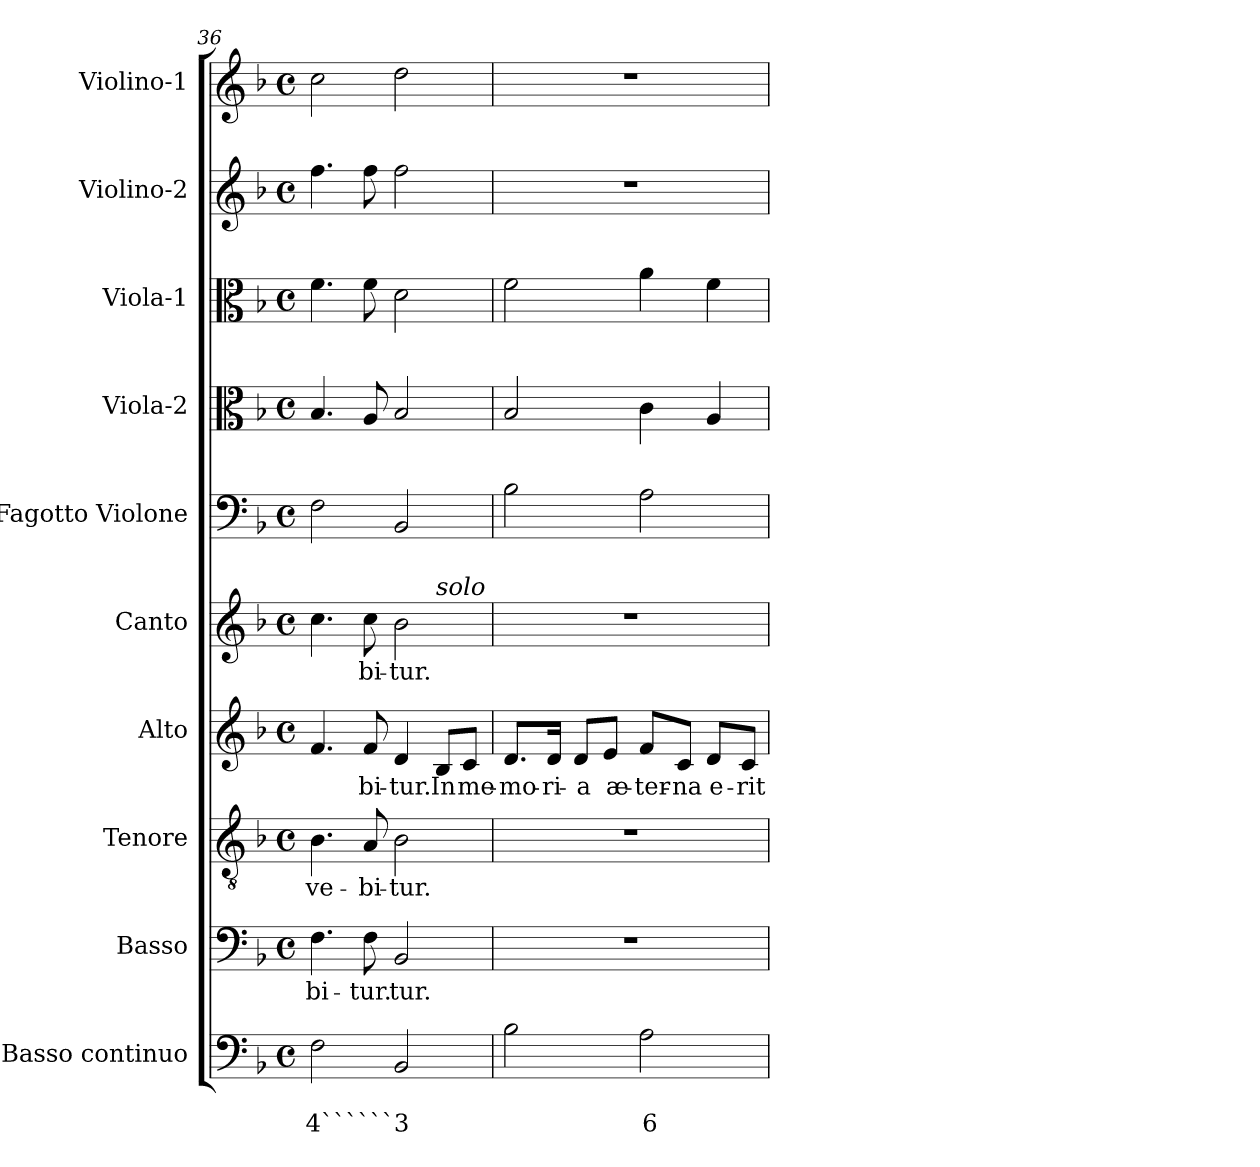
**kern	**text	**text	**kern	**text	**kern	**text	**kern	**text	**kern	**text	**kern	**kern	**kern	**kern	**kern
*part10	*part10	*part10	*part9	*part9	*part8	*part8	*part7	*part7	*part6	*part6	*part5	*part4	*part3	*part2	*part1
*staff10	*staff10	*staff10	*staff9	*staff9	*staff8	*staff8	*staff7	*staff7	*staff6	*staff6	*staff5	*staff4	*staff3	*staff2	*staff1
*I"Basso continuo	*	*	*I"Basso	*	*I"Tenore	*	*I"Alto	*	*I"Canto	*	*I"Fagotto Violone	*I"Viola-2	*I"Viola-1	*I"Violino-2	*I"Violino-1
*I'BC	*	*	*I'B	*	*I'T	*	*I'A	*	*I'C	*	*I'Fg	*I'Va2	*I'Va1	*I'Vi2	*I'Vi1
*clefF4	*	*	*clefF4	*	*clefGv2	*	*clefG2	*	*clefG2	*	*clefF4	*clefC3	*clefC3	*clefG2	*clefG2
*k[b-]	*	*	*k[b-]	*	*k[b-]	*	*k[b-]	*	*k[b-]	*	*k[b-]	*k[b-]	*k[b-]	*k[b-]	*k[b-]
*F:	*	*	*F:	*	*F:	*	*F:	*	*F:	*	*F:	*F:	*F:	*F:	*F:
*M4/4	*	*	*M4/4	*	*M4/4	*	*M4/4	*	*M4/4	*	*M4/4	*M4/4	*M4/4	*M4/4	*M4/4
*met(c)	*	*	*met(c)	*	*met(c)	*	*met(c)	*	*met(c)	*	*met(c)	*met(c)	*met(c)	*met(c)	*met(c)
=36	=36	=36	=36	=36	=36	=36	=36	=36	=36	=36	=36	=36	=36	=36	=36
!	!	!LO:LY:b	!	!	!	!	!	!	!	!	!	!	!	!	!
!	!	!	!	!LO:LY:b	!	!	!	!	!	!	!	!	!	!	!
!	!	!	!	!	!	!LO:LY:b	!	!	!	!	!	!	!	!	!
*	*	*	*	*	*	*	*	*	*^	*	*	*	*	*	*
2F\	.	4``````3	4.F\	-bi-	4.B-\	-ve-	4.f/	.	4.cc\	2.ryy	.	2F\	4.B-/	4.f\	4.ff\	2cc\
!	!	!	!	!LO:LY:b	!	!	!	!	!	!	!	!	!	!	!	!
!	!	!	!	!	!	!LO:LY:b	!	!	!	!	!	!	!	!	!	!
!	!	!	!	!	!	!	!	!LO:LY:b	!	!	!	!	!	!	!	!
!	!	!	!	!	!	!	!	!	!	!	!LO:LY:b	!	!	!	!	!
.	.	.	8F\	-tur.	8A/	-bi-	8f/	-bi-	8cc\	.	-bi-	.	8A/	8f\	8ff\	.
!	!	!	!	!LO:LY:b	!	!	!	!	!	!	!	!	!	!	!	!
!	!	!	!	!	!	!LO:LY:b	!	!	!	!	!	!	!	!	!	!
!	!	!	!	!	!	!	!	!LO:LY:b	!	!	!	!	!	!	!	!
!	!	!	!	!	!	!	!	!	!	!	!LO:LY:b	!	!	!	!	!
2BB-/	.	.	2BB-/	tur.	2B-\	-tur.	4d/	-tur.	2b-\	.	-tur.	2BB-/	2B-/	2d\	2ff\	2dd\
!	!	!	!	!	!	!	!	!	!	!LO:TX:a:i:t=solo	!	!	!	!	!	!
!	!	!	!	!	!	!	!	!LO:LY:b	!	!	!	!	!	!	!	!
.	.	.	.	.	.	.	8B-/L	In	.	4ryy	.	.	.	.	.	.
!	!	!	!	!	!	!	!	!LO:LY:b	!	!	!	!	!	!	!	!
.	.	.	.	.	.	.	8c/J	me-	.	.	.	.	.	.	.	.
*	*	*	*	*	*	*	*	*	*v	*v	*	*	*	*	*	*
=37	=37	=37	=37	=37	=37	=37	=37	=37	=37	=37	=37	=37	=37	=37	=37
*	*	*	*	*	*	*	*	*	*^	*	*	*	*	*	*
!	!	!	!	!	!	!	!	!LO:LY:b	!	!	!	!	!	!	!	!
*	*	*	*	*	*	*	*	*	*v	*v	*	*	*	*	*	*
2B-\	.	.	1r	.	1r	.	8.d/L	-mo-	1r	.	2B-\	2B-/	2f\	1r	1r
!	!	!	!	!	!	!	!	!LO:LY:b	!	!	!	!	!	!	!
.	.	.	.	.	.	.	16d/Jk	-ri-	.	.	.	.	.	.	.
!	!	!	!	!	!	!	!	!LO:LY:b	!	!	!	!	!	!	!
.	.	.	.	.	.	.	8d/L	-a	.	.	.	.	.	.	.
!	!	!	!	!	!	!	!	!LO:LY:b	!	!	!	!	!	!	!
.	.	.	.	.	.	.	8e/J	æ-	.	.	.	.	.	.	.
!	!	!LO:LY:b	!	!	!	!	!	!	!	!	!	!	!	!	!
!	!	!	!	!	!	!	!	!LO:LY:b	!	!	!	!	!	!	!
2A\	.	6	.	.	.	.	8f/L	-ter-	.	.	2A\	4c\	4a\	.	.
!	!	!	!	!	!	!	!	!LO:LY:b	!	!	!	!	!	!	!
.	.	.	.	.	.	.	8c/J	-na	.	.	.	.	.	.	.
!	!	!	!	!	!	!	!	!LO:LY:b	!	!	!	!	!	!	!
.	.	.	.	.	.	.	8d/L	e-	.	.	.	4A/	4f\	.	.
!	!	!	!	!	!	!	!	!LO:LY:b	!	!	!	!	!	!	!
.	.	.	.	.	.	.	8c/J	-rit	.	.	.	.	.	.	.
=	=	=	=	=	=	=	=	=	=	=	=	=	=	=	=
*-	*-	*-	*-	*-	*-	*-	*-	*-	*-	*-	*-	*-	*-	*-	*-
